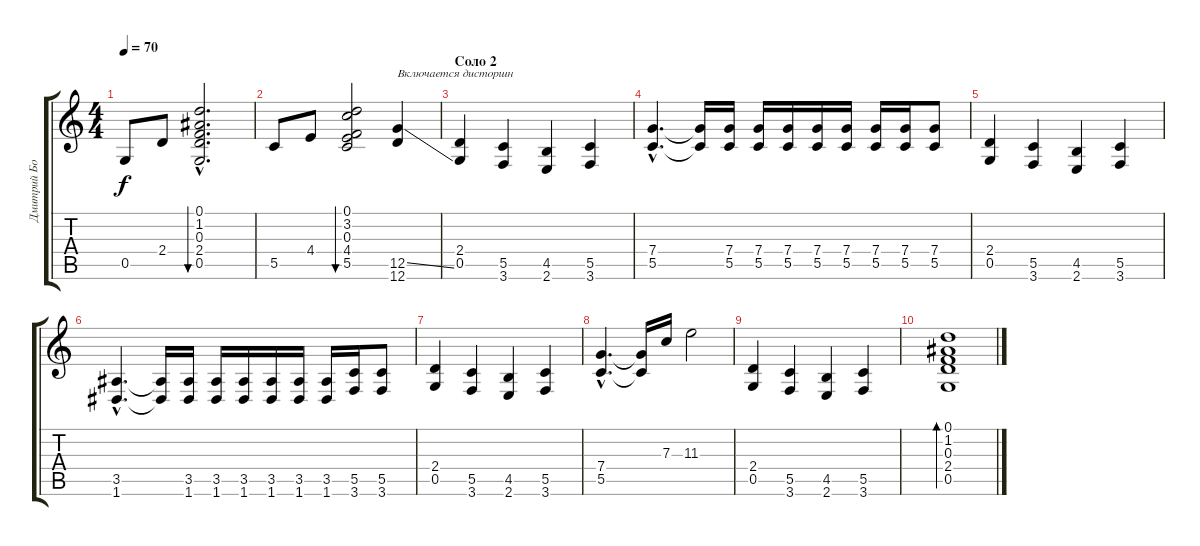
\track ("Дмитрий Борисенков" "Дмитрий Бо") {instrument electricguitarclean}
\staff {score tabs}
\tuning (D4 A3 F3 C3 G2 D2) {hide}
\ts (4 4)
\tempo 70
\clef g2
\ks c
0.5.8{dy f} 2.4.8 (0.1{hac} 1.2{hac} 0.3{hac} 2.4{hac} 0.5{hac}).2{d bu 60} |
5.5.8 4.4.8 (0.1 3.2 0.3 4.4 5.5).2{bu 60} (12.5{ss} 12.6).4{txt "Включается дисторшн" instrument distortionguitar} |
\section ("" "Соло 2")
(2.4 0.5).4{instrument distortionguitar} (5.5 3.6).4 (4.5 2.6).4 (5.5 3.6).4 |
(7.4{hac} 5.5{hac}).4{d} (7.4{t} 5.5{t}).16 (7.4 5.5).16 (7.4 5.5).16 (7.4 5.5).16 (7.4 5.5).16 (7.4 5.5).16 (7.4 5.5).16 (7.4 5.5).16 (7.4 5.5).8 |
(2.4 0.5).4 (5.5 3.6).4 (4.5 2.6).4 (5.5 3.6).4 |
(3.5{hac} 1.6{hac}).4{d} (3.5{t} 1.6{t}).16 (3.5 1.6).16 (3.5 1.6).16 (3.5 1.6).16 (3.5 1.6).16 (3.5 1.6).16 (3.5 1.6).16 (5.5 3.6).16 (5.5 3.6).8 |
(2.4 0.5).4 (5.5 3.6).4 (4.5 2.6).4 (5.5 3.6).4 |
(7.4{hac} 5.5{hac}).4{d} (7.4{t} 5.5{t}).16 7.3.16 11.3.2 |
(2.4 0.5).4 (5.5 3.6).4 (4.5 2.6).4 (5.5 3.6).4 |
(0.1 1.2 0.3 2.4 0.5).1{bd 60}
